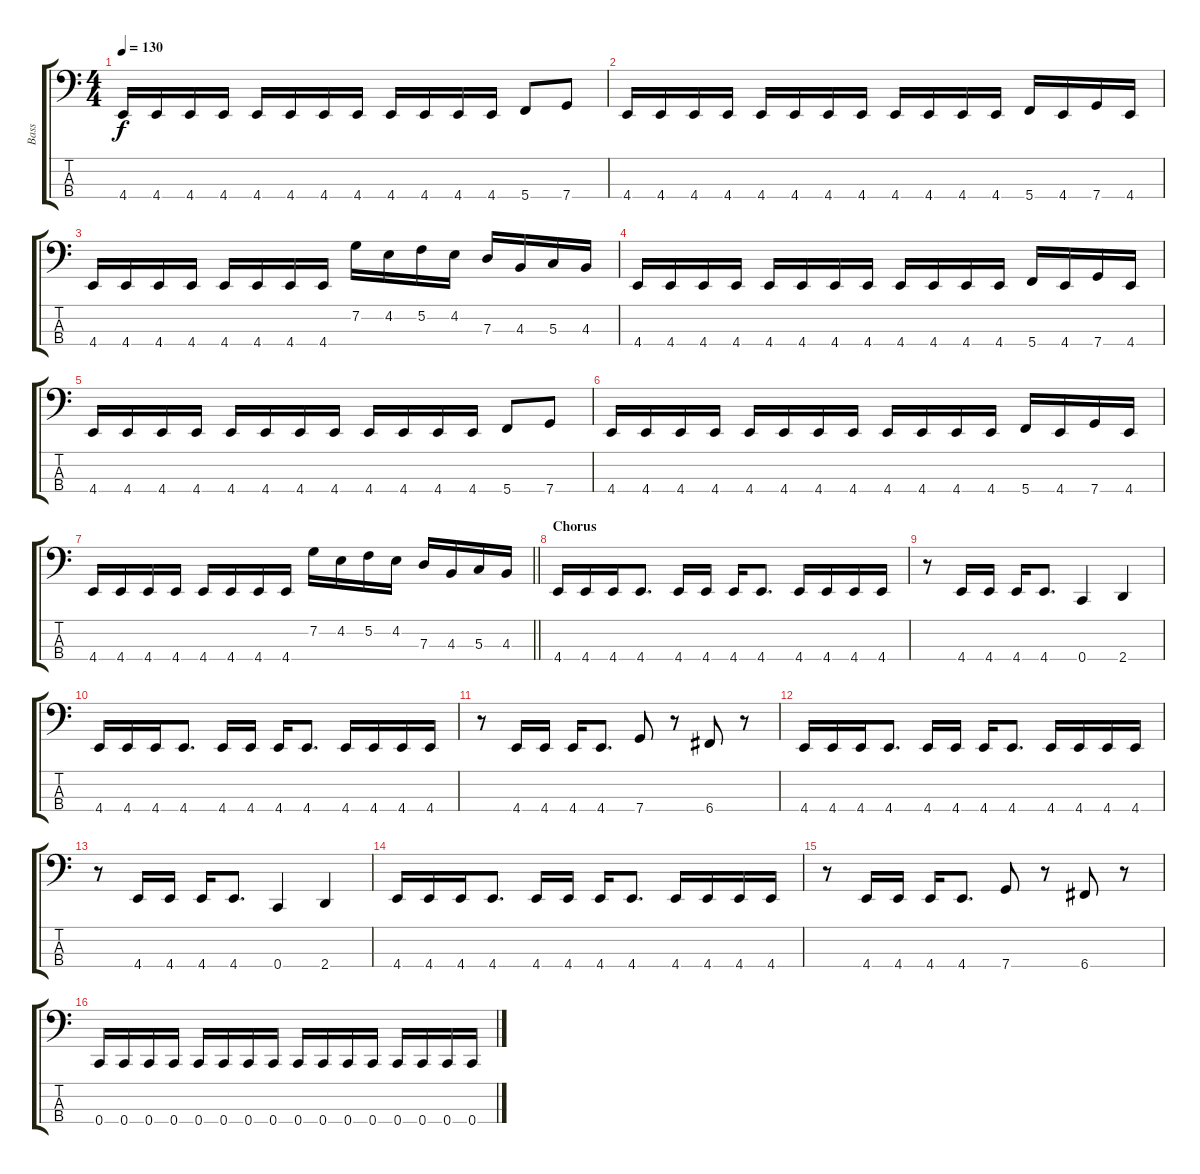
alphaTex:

\track ("Bass" "Bass") {instrument electricbasspick}
\staff {score tabs}
\tuning (F2 C2 G1 C1) {hide}
\ts (4 4)
\tempo 130
\clef f4
\ks c
4.4.16{dy f} 4.4.16 4.4.16 4.4.16 4.4.16 4.4.16 4.4.16 4.4.16 4.4.16 4.4.16 4.4.16 4.4.16 5.4.8 7.4.8 |
4.4.16 4.4.16 4.4.16 4.4.16 4.4.16 4.4.16 4.4.16 4.4.16 4.4.16 4.4.16 4.4.16 4.4.16 5.4.16 4.4.16 7.4.16 4.4.16 |
4.4.16 4.4.16 4.4.16 4.4.16 4.4.16 4.4.16 4.4.16 4.4.16 7.2.16 4.2.16 5.2.16 4.2.16 7.3.16 4.3.16 5.3.16 4.3.16 |
4.4.16 4.4.16 4.4.16 4.4.16 4.4.16 4.4.16 4.4.16 4.4.16 4.4.16 4.4.16 4.4.16 4.4.16 5.4.16 4.4.16 7.4.16 4.4.16 |
4.4.16 4.4.16 4.4.16 4.4.16 4.4.16 4.4.16 4.4.16 4.4.16 4.4.16 4.4.16 4.4.16 4.4.16 5.4.8 7.4.8 |
4.4.16 4.4.16 4.4.16 4.4.16 4.4.16 4.4.16 4.4.16 4.4.16 4.4.16 4.4.16 4.4.16 4.4.16 5.4.16 4.4.16 7.4.16 4.4.16 |
\barLineRight lightlight
4.4.16 4.4.16 4.4.16 4.4.16 4.4.16 4.4.16 4.4.16 4.4.16 7.2.16 4.2.16 5.2.16 4.2.16 7.3.16 4.3.16 5.3.16 4.3.16 |
\section ("" "Chorus")
4.4.16 4.4.16 4.4.16 4.4.8{d} 4.4.16 4.4.16 4.4.16 4.4.8{d} 4.4.16 4.4.16 4.4.16 4.4.16 |
r.8 4.4.16 4.4.16 4.4.16 4.4.8{d} 0.4.4 2.4.4 |
4.4.16 4.4.16 4.4.16 4.4.8{d} 4.4.16 4.4.16 4.4.16 4.4.8{d} 4.4.16 4.4.16 4.4.16 4.4.16 |
r.8 4.4.16 4.4.16 4.4.16 4.4.8{d} 7.4.8 r.8 6.4.8 r.8 |
4.4.16 4.4.16 4.4.16 4.4.8{d} 4.4.16 4.4.16 4.4.16 4.4.8{d} 4.4.16 4.4.16 4.4.16 4.4.16 |
r.8 4.4.16 4.4.16 4.4.16 4.4.8{d} 0.4.4 2.4.4 |
4.4.16 4.4.16 4.4.16 4.4.8{d} 4.4.16 4.4.16 4.4.16 4.4.8{d} 4.4.16 4.4.16 4.4.16 4.4.16 |
r.8 4.4.16 4.4.16 4.4.16 4.4.8{d} 7.4.8 r.8 6.4.8 r.8 |
0.4.16 0.4.16 0.4.16 0.4.16 0.4.16 0.4.16 0.4.16 0.4.16 0.4.16 0.4.16 0.4.16 0.4.16 0.4.16 0.4.16 0.4.16 0.4.16
